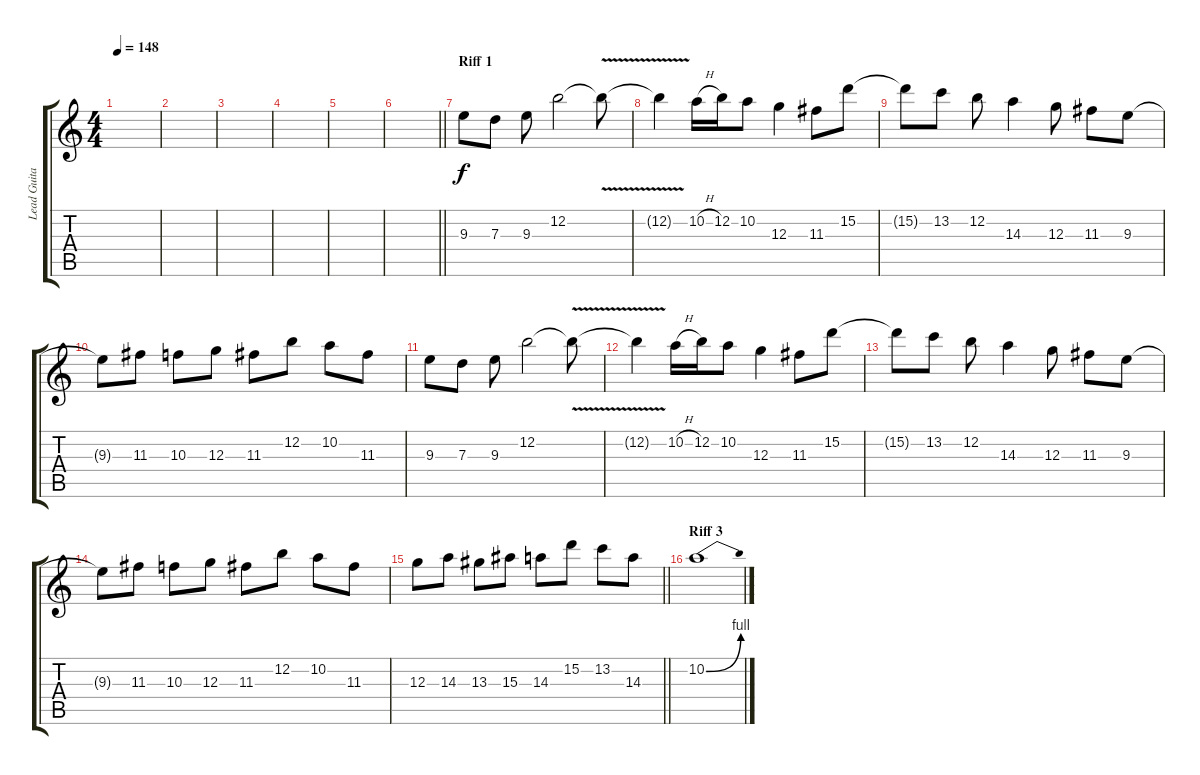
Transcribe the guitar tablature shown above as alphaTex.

\track ("Lead Guitar" "Lead Guita") {instrument distortionguitar}
\staff {score tabs}
\tuning (E4 B3 G3 D3 A2 E2) {hide}
\ts (4 4)
\tempo 148
\clef g2
\ks c
|
|
|
|
|
\barLineRight lightlight
|
\section ("" "Riff 1")
9.3.8 7.3.8 9.3.8 12.2.2 12.2{v t}.8 |
12.2{t}.4 10.2{h}.16 12.2.16 10.2.8 12.3.4 11.3.8 15.2.8 |
15.2{t}.8 13.2.8 12.2.8 14.3.4 12.3.8 11.3.8 9.3.8 |
9.3{t}.8 11.3.8 10.3.8 12.3.8 11.3.8 12.2.8 10.2.8 11.3.8 |
9.3.8 7.3.8 9.3.8 12.2.2 12.2{v t}.8 |
12.2{t}.4 10.2{h}.16 12.2.16 10.2.8 12.3.4 11.3.8 15.2.8 |
15.2{t}.8 13.2.8 12.2.8 14.3.4 12.3.8 11.3.8 9.3.8 |
9.3{t}.8 11.3.8 10.3.8 12.3.8 11.3.8 12.2.8 10.2.8 11.3.8 |
\barLineRight lightlight
12.3.8 14.3.8 13.3.8 15.3.8 14.3.8 15.2.8 13.2.8 14.3.8 |
\section ("" "Riff 3")
10.2{be (bend 0 0 60 4)}.1
